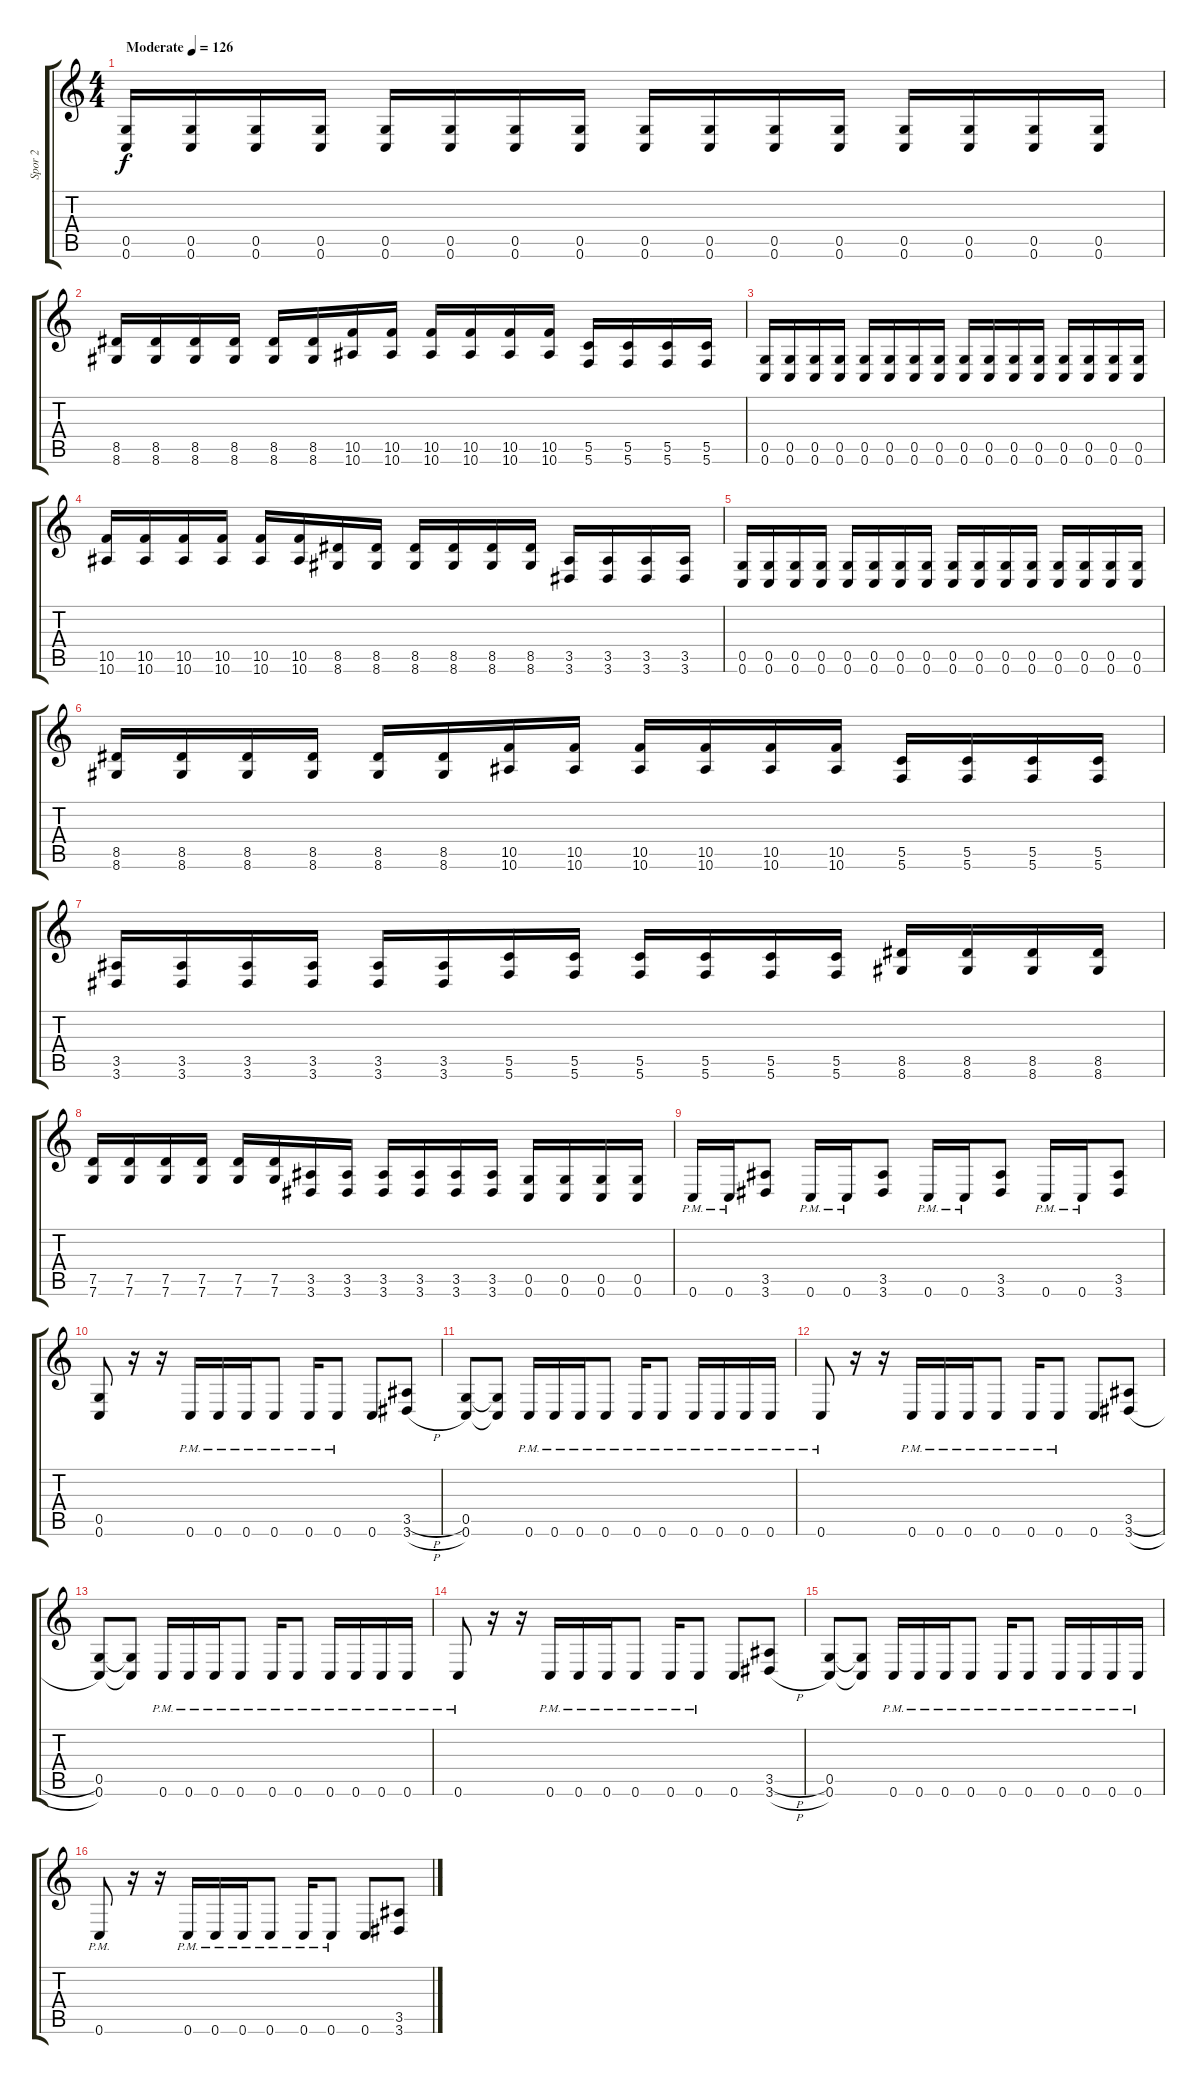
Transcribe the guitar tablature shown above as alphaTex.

\track ("Spor 2" "Spor 2") {instrument distortionguitar}
\staff {score tabs}
\tuning (D4 A3 F3 C3 G2 C2) {hide}
\ts (4 4)
\tempo (126 "Moderate")
\clef g2
\ks c
(0.5 0.6).16{dy f instrument distortionguitar} (0.5 0.6).16 (0.5 0.6).16 (0.5 0.6).16 (0.5 0.6).16 (0.5 0.6).16 (0.5 0.6).16 (0.5 0.6).16 (0.5 0.6).16 (0.5 0.6).16 (0.5 0.6).16 (0.5 0.6).16 (0.5 0.6).16 (0.5 0.6).16 (0.5 0.6).16 (0.5 0.6).16 |
(8.5 8.6).16 (8.5 8.6).16 (8.5 8.6).16 (8.5 8.6).16 (8.5 8.6).16 (8.5 8.6).16 (10.5 10.6).16 (10.5 10.6).16 (10.5 10.6).16 (10.5 10.6).16 (10.5 10.6).16 (10.5 10.6).16 (5.5 5.6).16 (5.5 5.6).16 (5.5 5.6).16 (5.5 5.6).16 |
(0.5 0.6).16 (0.5 0.6).16 (0.5 0.6).16 (0.5 0.6).16 (0.5 0.6).16 (0.5 0.6).16 (0.5 0.6).16 (0.5 0.6).16 (0.5 0.6).16 (0.5 0.6).16 (0.5 0.6).16 (0.5 0.6).16 (0.5 0.6).16 (0.5 0.6).16 (0.5 0.6).16 (0.5 0.6).16 |
(10.5 10.6).16 (10.5 10.6).16 (10.5 10.6).16 (10.5 10.6).16 (10.5 10.6).16 (10.5 10.6).16 (8.5 8.6).16 (8.5 8.6).16 (8.5 8.6).16 (8.5 8.6).16 (8.5 8.6).16 (8.5 8.6).16 (3.5 3.6).16 (3.5 3.6).16 (3.5 3.6).16 (3.5 3.6).16 |
(0.5 0.6).16 (0.5 0.6).16 (0.5 0.6).16 (0.5 0.6).16 (0.5 0.6).16 (0.5 0.6).16 (0.5 0.6).16 (0.5 0.6).16 (0.5 0.6).16 (0.5 0.6).16 (0.5 0.6).16 (0.5 0.6).16 (0.5 0.6).16 (0.5 0.6).16 (0.5 0.6).16 (0.5 0.6).16 |
(8.5 8.6).16 (8.5 8.6).16 (8.5 8.6).16 (8.5 8.6).16 (8.5 8.6).16 (8.5 8.6).16 (10.5 10.6).16 (10.5 10.6).16 (10.5 10.6).16 (10.5 10.6).16 (10.5 10.6).16 (10.5 10.6).16 (5.5 5.6).16 (5.5 5.6).16 (5.5 5.6).16 (5.5 5.6).16 |
(3.5 3.6).16 (3.5 3.6).16 (3.5 3.6).16 (3.5 3.6).16 (3.5 3.6).16 (3.5 3.6).16 (5.5 5.6).16 (5.5 5.6).16 (5.5 5.6).16 (5.5 5.6).16 (5.5 5.6).16 (5.5 5.6).16 (8.5 8.6).16 (8.5 8.6).16 (8.5 8.6).16 (8.5 8.6).16 |
(7.5 7.6).16 (7.5 7.6).16 (7.5 7.6).16 (7.5 7.6).16 (7.5 7.6).16 (7.5 7.6).16 (3.5 3.6).16 (3.5 3.6).16 (3.5 3.6).16 (3.5 3.6).16 (3.5 3.6).16 (3.5 3.6).16 (0.5 0.6).16 (0.5 0.6).16 (0.5 0.6).16 (0.5 0.6).16 |
0.6{pm}.16 0.6{pm}.16 (3.5 3.6).8 0.6{pm}.16 0.6{pm}.16 (3.5 3.6).8 0.6{pm}.16 0.6{pm}.16 (3.5 3.6).8 0.6{pm}.16 0.6{pm}.16 (3.5 3.6).8 |
(0.5 0.6).8 r.16 r.16 0.6{pm}.16 0.6{pm}.16 0.6{pm}.16 0.6{pm}.8 0.6{pm}.16 0.6{pm}.8 0.6.8 (3.5{h} 3.6{h}).8 |
(0.5 0.6).8 (0.5{t} 0.6{t}).8 0.6{pm}.16 0.6{pm}.16 0.6{pm}.16 0.6{pm}.8 0.6{pm}.16 0.6{pm}.8 0.6{pm}.16 0.6{pm}.16 0.6{pm}.16 0.6{pm}.16 |
0.6{pm}.8 r.16 r.16 0.6{pm}.16 0.6{pm}.16 0.6{pm}.16 0.6{pm}.8 0.6{pm}.16 0.6{pm}.8 0.6.8 (3.5{h} 3.6{h}).8 |
(0.5 0.6).8 (0.5{t} 0.6{t}).8 0.6{pm}.16 0.6{pm}.16 0.6{pm}.16 0.6{pm}.8 0.6{pm}.16 0.6{pm}.8 0.6{pm}.16 0.6{pm}.16 0.6{pm}.16 0.6{pm}.16 |
0.6{pm}.8 r.16 r.16 0.6{pm}.16 0.6{pm}.16 0.6{pm}.16 0.6{pm}.8 0.6{pm}.16 0.6{pm}.8 0.6.8 (3.5{h} 3.6{h}).8 |
(0.5 0.6).8 (0.5{t} 0.6{t}).8 0.6{pm}.16 0.6{pm}.16 0.6{pm}.16 0.6{pm}.8 0.6{pm}.16 0.6{pm}.8 0.6{pm}.16 0.6{pm}.16 0.6{pm}.16 0.6{pm}.16 |
0.6{pm}.8 r.16 r.16 0.6{pm}.16 0.6{pm}.16 0.6{pm}.16 0.6{pm}.8 0.6{pm}.16 0.6{pm}.8 0.6.8 (3.5{h} 3.6{h}).8
